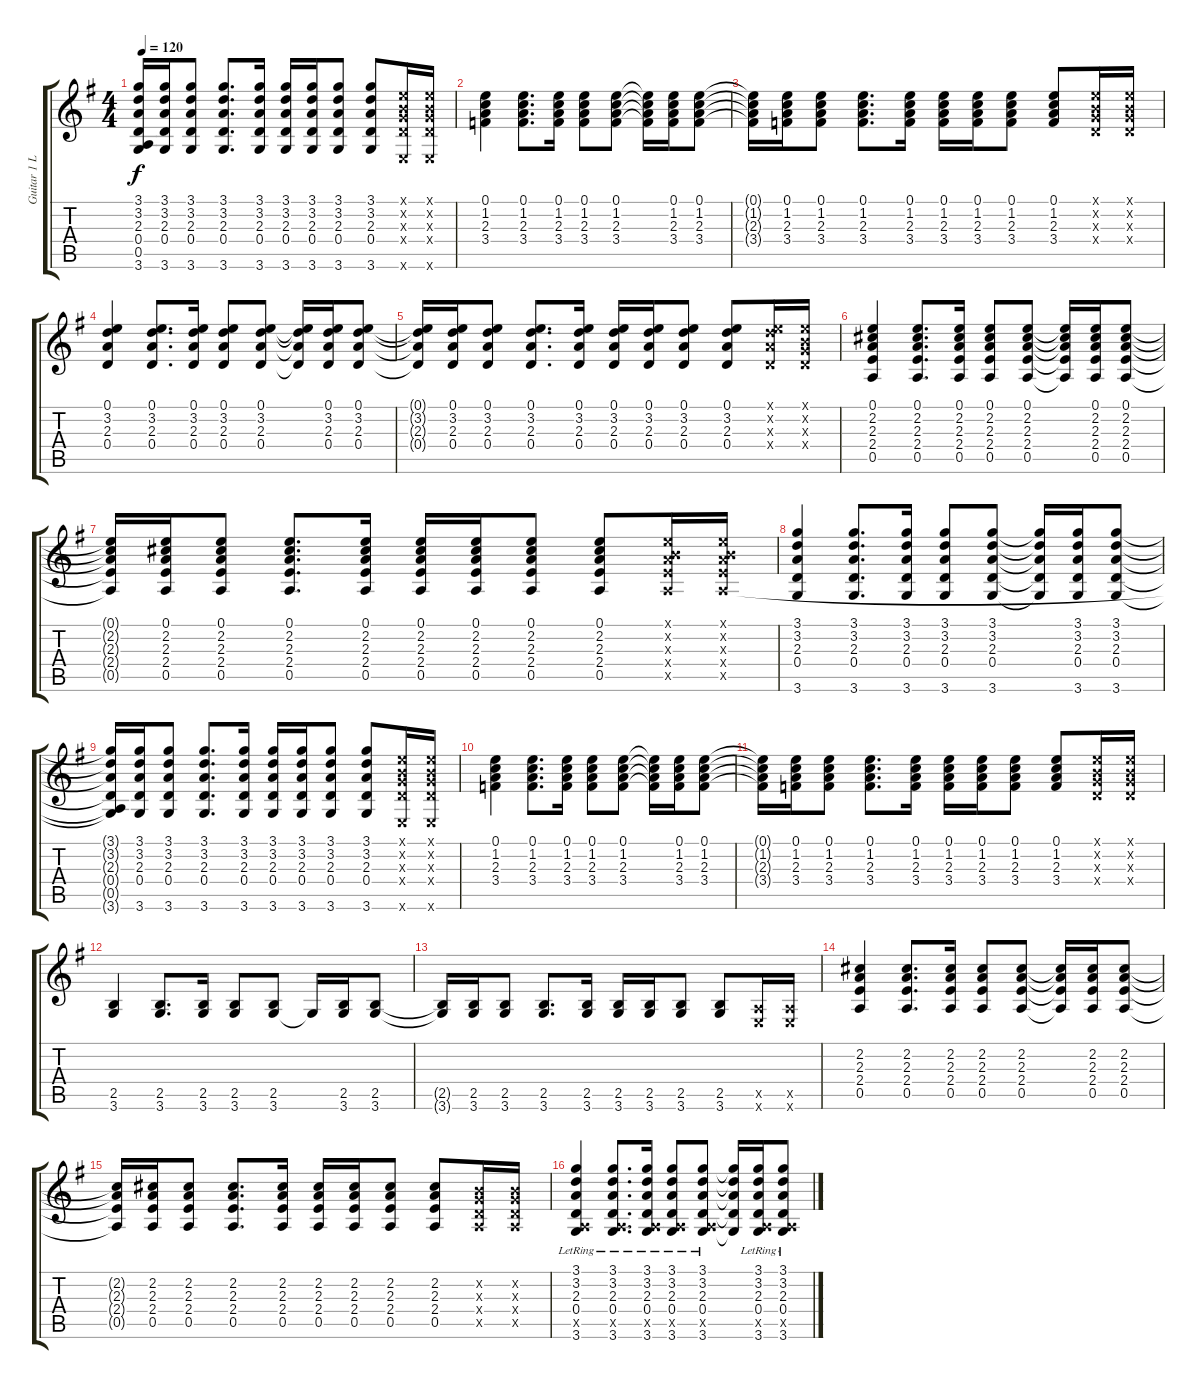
\track ("Guitar 1 L" "Guitar 1 L") {instrument acousticguitarsteel}
\staff {score tabs}
\tuning (E4 B3 G3 D3 A2 E2) {hide}
\ts (4 4)
\tempo 120
\clef g2
\ks g
(3.1{t} 3.2{t} 2.3{t} 0.4{t} 0.5{t} 3.6{t}).16{dy f} (3.1 3.2 2.3 0.4 3.6).16 (3.1 3.2 2.3 0.4 3.6).8 (3.1 3.2 2.3 0.4 3.6).8{d} (3.1 3.2 2.3 0.4 3.6).16 (3.1 3.2 2.3 0.4 3.6).16 (3.1 3.2 2.3 0.4 3.6).16 (3.1 3.2 2.3 0.4 3.6).8 (3.1 3.2 2.3 0.4 3.6).8 (0.1{x} 0.2{x} 0.3{x} 0.4{x} 0.6{x}).16 (0.1{x} 0.2{x} 0.3{x} 0.4{x} 0.6{x}).16 |
(0.1 1.2 2.3 3.4).4 (0.1 1.2 2.3 3.4).8{d} (0.1 1.2 2.3 3.4).16 (0.1 1.2 2.3 3.4).8 (0.1 1.2 2.3 3.4).8 (0.1{t} 1.2{t} 2.3{t} 3.4{t}).16 (0.1 1.2 2.3 3.4).16 (0.1 1.2 2.3 3.4).8 |
(0.1{t} 1.2{t} 2.3{t} 3.4{t}).16 (0.1 1.2 2.3 3.4).16 (0.1 1.2 2.3 3.4).8 (0.1 1.2 2.3 3.4).8{d} (0.1 1.2 2.3 3.4).16 (0.1 1.2 2.3 3.4).16 (0.1 1.2 2.3 3.4).16 (0.1 1.2 2.3 3.4).8 (0.1 1.2 2.3 3.4).8 (0.1{x} 0.2{x} 0.3{x} 0.4{x}).16 (0.1{x} 0.2{x} 0.3{x} 0.4{x}).16 |
(0.1 3.2 2.3 0.4).4 (0.1 3.2 2.3 0.4).8{d} (0.1 3.2 2.3 0.4).16 (0.1 3.2 2.3 0.4).8 (0.1 3.2 2.3 0.4).8 (0.1{t} 3.2{t} 2.3{t} 0.4{t}).16 (0.1 3.2 2.3 0.4).16 (0.1 3.2 2.3 0.4).8 |
(0.1{t} 3.2{t} 2.3{t} 0.4{t}).16 (0.1 3.2 2.3 0.4).16 (0.1 3.2 2.3 0.4).8 (0.1 3.2 2.3 0.4).8{d} (0.1 3.2 2.3 0.4).16 (0.1 3.2 2.3 0.4).16 (0.1 3.2 2.3 0.4).16 (0.1 3.2 2.3 0.4).8 (0.1 3.2 2.3 0.4).8 (0.1{x} 3.2{x} 2.3{x} 0.4{x}).16 (0.1{x} 0.2{x} 0.3{x} 0.4{x}).16 |
(0.1 2.2 2.3 2.4 0.5).4 (0.1 2.2 2.3 2.4 0.5).8{d} (0.1 2.2 2.3 2.4 0.5).16 (0.1 2.2 2.3 2.4 0.5).8 (0.1 2.2 2.3 2.4 0.5).8 (0.1{t} 2.2{t} 2.3{t} 2.4{t} 0.5{t}).16 (0.1 2.2 2.3 2.4 0.5).16 (0.1 2.2 2.3 2.4 0.5).8 |
(0.1{t} 2.2{t} 2.3{t} 2.4{t} 0.5{t}).16 (0.1 2.2 2.3 2.4 0.5).16 (0.1 2.2 2.3 2.4 0.5).8 (0.1 2.2 2.3 2.4 0.5).8{d} (0.1 2.2 2.3 2.4 0.5).16 (0.1 2.2 2.3 2.4 0.5).16 (0.1 2.2 2.3 2.4 0.5).16 (0.1 2.2 2.3 2.4 0.5).8 (0.1 2.2 2.3 2.4 0.5).8 (0.1{x} 0.2{x} 2.3{x} 2.4{x} 0.5{x}).16 (0.1{x} 0.2{x} 2.3{x} 2.4{x} 0.5{x}).16 |
(3.1 3.2 2.3 0.4 3.6).4 (3.1 3.2 2.3 0.4 3.6).8{d} (3.1 3.2 2.3 0.4 3.6).16 (3.1 3.2 2.3 0.4 3.6).8 (3.1 3.2 2.3 0.4 3.6).8 (3.1{t} 3.2{t} 2.3{t} 0.4{t} 3.6{t}).16 (3.1 3.2 2.3 0.4 3.6).16 (3.1 3.2 2.3 0.4 3.6).8 |
(3.1{t} 3.2{t} 2.3{t} 0.4{t} 0.5{t} 3.6{t}).16 (3.1 3.2 2.3 0.4 3.6).16 (3.1 3.2 2.3 0.4 3.6).8 (3.1 3.2 2.3 0.4 3.6).8{d} (3.1 3.2 2.3 0.4 3.6).16 (3.1 3.2 2.3 0.4 3.6).16 (3.1 3.2 2.3 0.4 3.6).16 (3.1 3.2 2.3 0.4 3.6).8 (3.1 3.2 2.3 0.4 3.6).8 (0.1{x} 0.2{x} 0.3{x} 0.4{x} 0.6{x}).16 (0.1{x} 0.2{x} 0.3{x} 0.4{x} 0.6{x}).16 |
(0.1 1.2 2.3 3.4).4 (0.1 1.2 2.3 3.4).8{d} (0.1 1.2 2.3 3.4).16 (0.1 1.2 2.3 3.4).8 (0.1 1.2 2.3 3.4).8 (0.1{t} 1.2{t} 2.3{t} 3.4{t}).16 (0.1 1.2 2.3 3.4).16 (0.1 1.2 2.3 3.4).8 |
(0.1{t} 1.2{t} 2.3{t} 3.4{t}).16 (0.1 1.2 2.3 3.4).16 (0.1 1.2 2.3 3.4).8 (0.1 1.2 2.3 3.4).8{d} (0.1 1.2 2.3 3.4).16 (0.1 1.2 2.3 3.4).16 (0.1 1.2 2.3 3.4).16 (0.1 1.2 2.3 3.4).8 (0.1 1.2 2.3 3.4).8 (0.1{x} 0.2{x} 0.3{x} 0.4{x}).16 (0.1{x} 0.2{x} 0.3{x} 0.4{x}).16 |
(2.5 3.6).4 (2.5 3.6).8{d} (2.5 3.6).16 (2.5 3.6).8 (2.5 3.6).8 3.6{t}.16 (2.5 3.6).16 (2.5 3.6).8 |
(2.5{t} 3.6{t}).16 (2.5 3.6).16 (2.5 3.6).8 (2.5 3.6).8{d} (2.5 3.6).16 (2.5 3.6).16 (2.5 3.6).16 (2.5 3.6).8 (2.5 3.6).8 (0.5{x} 0.6{x}).16 (0.5{x} 0.6{x}).16 |
(2.2 2.3 2.4 0.5).4 (2.2 2.3 2.4 0.5).8{d} (2.2 2.3 2.4 0.5).16 (2.2 2.3 2.4 0.5).8 (2.2 2.3 2.4 0.5).8 (2.2{t} 2.3{t} 2.4{t} 0.5{t}).16 (2.2 2.3 2.4 0.5).16 (2.2 2.3 2.4 0.5).8 |
(2.2{t} 2.3{t} 2.4{t} 0.5{t}).16 (2.2 2.3 2.4 0.5).16 (2.2 2.3 2.4 0.5).8 (2.2 2.3 2.4 0.5).8{d} (2.2 2.3 2.4 0.5).16 (2.2 2.3 2.4 0.5).16 (2.2 2.3 2.4 0.5).16 (2.2 2.3 2.4 0.5).8 (2.2 2.3 2.4 0.5).8 (0.2{x} 0.3{x} 0.4{x} 0.5{x}).16 (0.2{x} 0.3{x} 0.4{x} 0.5{x}).16 |
(3.1{lr} 3.2{lr} 2.3{lr} 0.4{lr} 0.5{x} 3.6{lr}).4 (3.1{lr} 3.2{lr} 2.3{lr} 0.4{lr} 0.5{x} 3.6{lr}).8{d} (3.1{lr} 3.2{lr} 2.3{lr} 0.4{lr} 0.5{x} 3.6{lr}).16 (3.1{lr} 3.2{lr} 2.3{lr} 0.4{lr} 0.5{x} 3.6{lr}).8 (3.1{lr} 3.2{lr} 2.3{lr} 0.4{lr} 0.5{x} 3.6{lr}).8 (3.1{t} 3.2{t} 2.3{t} 0.4{t} 3.6{t}).16 (3.1{lr} 3.2{lr} 2.3{lr} 0.4{lr} 0.5{x} 3.6{lr}).16 (3.1{lr} 3.2{lr} 2.3{lr} 0.4{lr} 0.5{x} 3.6{lr}).8
